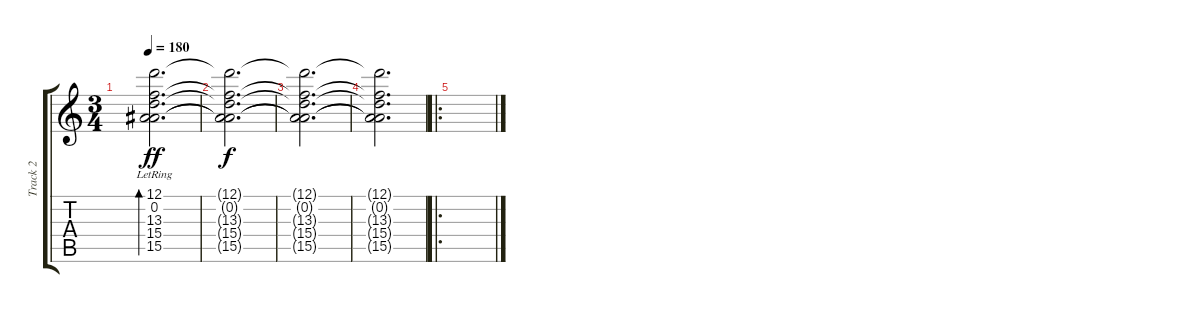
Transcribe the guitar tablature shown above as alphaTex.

\track ("Track 2" "Track 2") {instrument electricguitarjazz}
\staff {score tabs}
\tuning (D4 A3 E3 B2 G2 D2) {hide}
\ts (3 4)
\tempo 180
\clef g2
\ks c
(12.1{lr} 0.2 13.3{lr} 15.4 15.5{lr}).2{d bd 480 dy ff} |
(12.1{t} 0.2{t} 13.3{t} 15.4{t} 15.5{t}).2{d dy f} |
(12.1{t} 0.2{t} 13.3{t} 15.4{t} 15.5{t}).2{d} |
(12.1{t} 0.2{t} 13.3{t} 15.4{t} 15.5{t}).2{d} |
\ro
